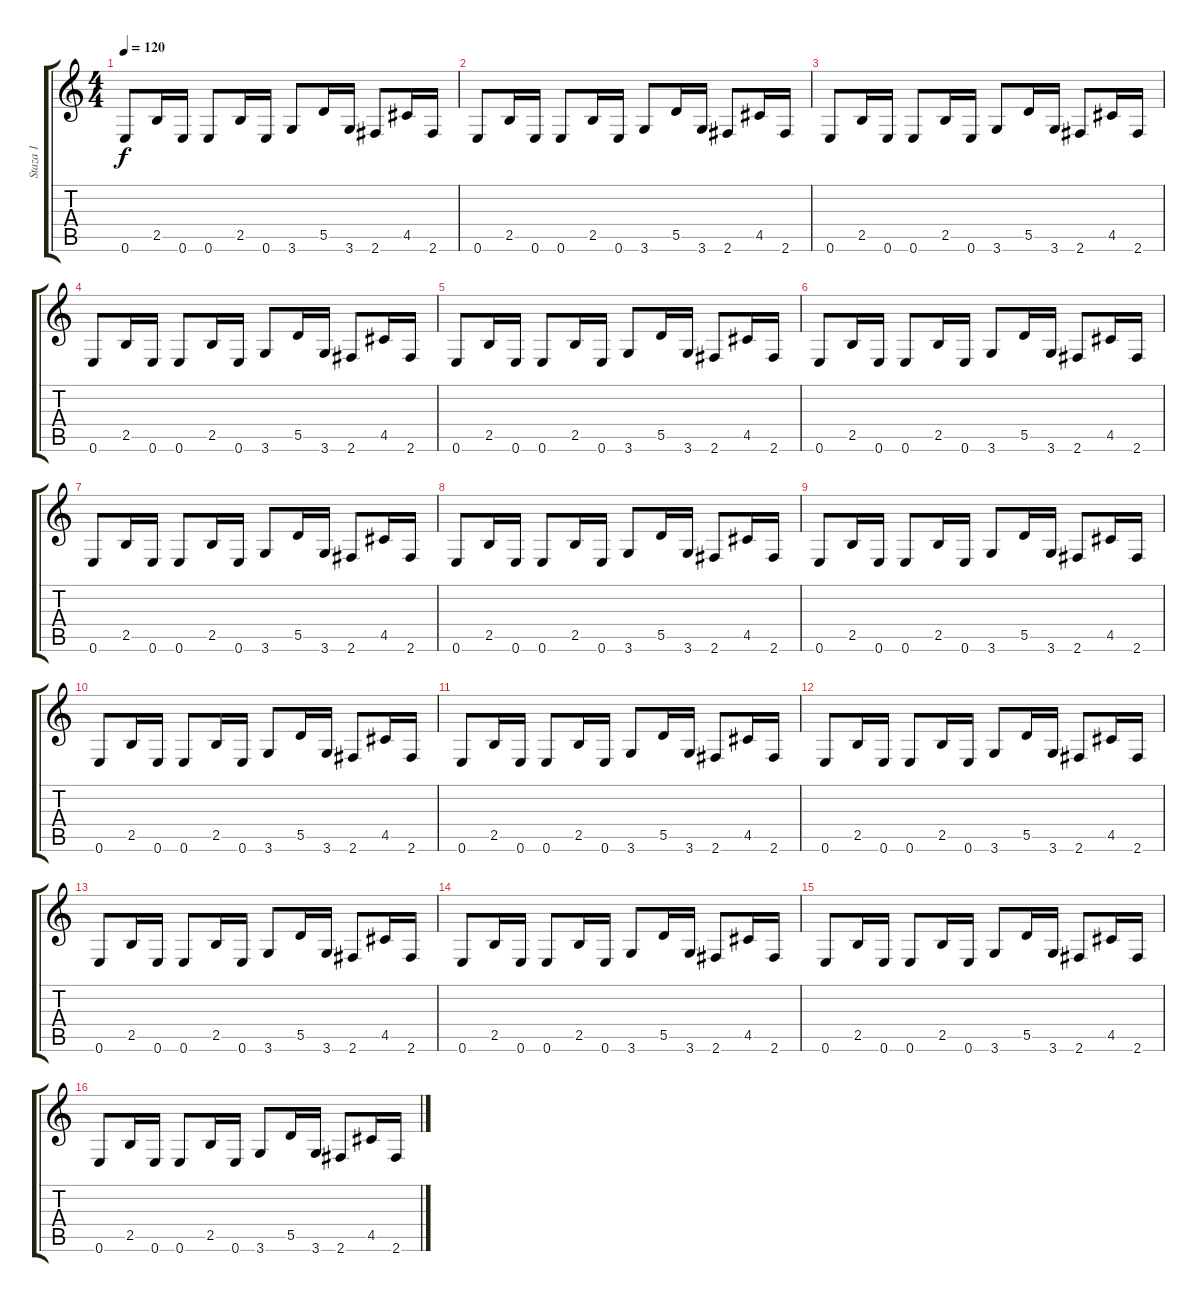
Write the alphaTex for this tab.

\track ("Staza 1" "Staza 1") {instrument distortionguitar}
\staff {score tabs}
\tuning (E4 B3 G3 D3 A2 E2) {hide}
\ts (4 4)
\tempo 120
\clef g2
\ks c
0.6.8{dy f} 2.5.16 0.6.16 0.6.8 2.5.16 0.6.16 3.6.8 5.5.16 3.6.16 2.6.8 4.5.16 2.6.16 |
0.6.8 2.5.16 0.6.16 0.6.8 2.5.16 0.6.16 3.6.8 5.5.16 3.6.16 2.6.8 4.5.16 2.6.16 |
0.6.8 2.5.16 0.6.16 0.6.8 2.5.16 0.6.16 3.6.8 5.5.16 3.6.16 2.6.8 4.5.16 2.6.16 |
0.6.8 2.5.16 0.6.16 0.6.8 2.5.16 0.6.16 3.6.8 5.5.16 3.6.16 2.6.8 4.5.16 2.6.16 |
0.6.8 2.5.16 0.6.16 0.6.8 2.5.16 0.6.16 3.6.8 5.5.16 3.6.16 2.6.8 4.5.16 2.6.16 |
0.6.8 2.5.16 0.6.16 0.6.8 2.5.16 0.6.16 3.6.8 5.5.16 3.6.16 2.6.8 4.5.16 2.6.16 |
0.6.8 2.5.16 0.6.16 0.6.8 2.5.16 0.6.16 3.6.8 5.5.16 3.6.16 2.6.8 4.5.16 2.6.16 |
0.6.8 2.5.16 0.6.16 0.6.8 2.5.16 0.6.16 3.6.8 5.5.16 3.6.16 2.6.8 4.5.16 2.6.16 |
0.6.8 2.5.16 0.6.16 0.6.8 2.5.16 0.6.16 3.6.8 5.5.16 3.6.16 2.6.8 4.5.16 2.6.16 |
0.6.8 2.5.16 0.6.16 0.6.8 2.5.16 0.6.16 3.6.8 5.5.16 3.6.16 2.6.8 4.5.16 2.6.16 |
0.6.8 2.5.16 0.6.16 0.6.8 2.5.16 0.6.16 3.6.8 5.5.16 3.6.16 2.6.8 4.5.16 2.6.16 |
0.6.8 2.5.16 0.6.16 0.6.8 2.5.16 0.6.16 3.6.8 5.5.16 3.6.16 2.6.8 4.5.16 2.6.16 |
0.6.8 2.5.16 0.6.16 0.6.8 2.5.16 0.6.16 3.6.8 5.5.16 3.6.16 2.6.8 4.5.16 2.6.16 |
0.6.8 2.5.16 0.6.16 0.6.8 2.5.16 0.6.16 3.6.8 5.5.16 3.6.16 2.6.8 4.5.16 2.6.16 |
0.6.8 2.5.16 0.6.16 0.6.8 2.5.16 0.6.16 3.6.8 5.5.16 3.6.16 2.6.8 4.5.16 2.6.16 |
0.6.8 2.5.16 0.6.16 0.6.8 2.5.16 0.6.16 3.6.8 5.5.16 3.6.16 2.6.8 4.5.16 2.6.16
